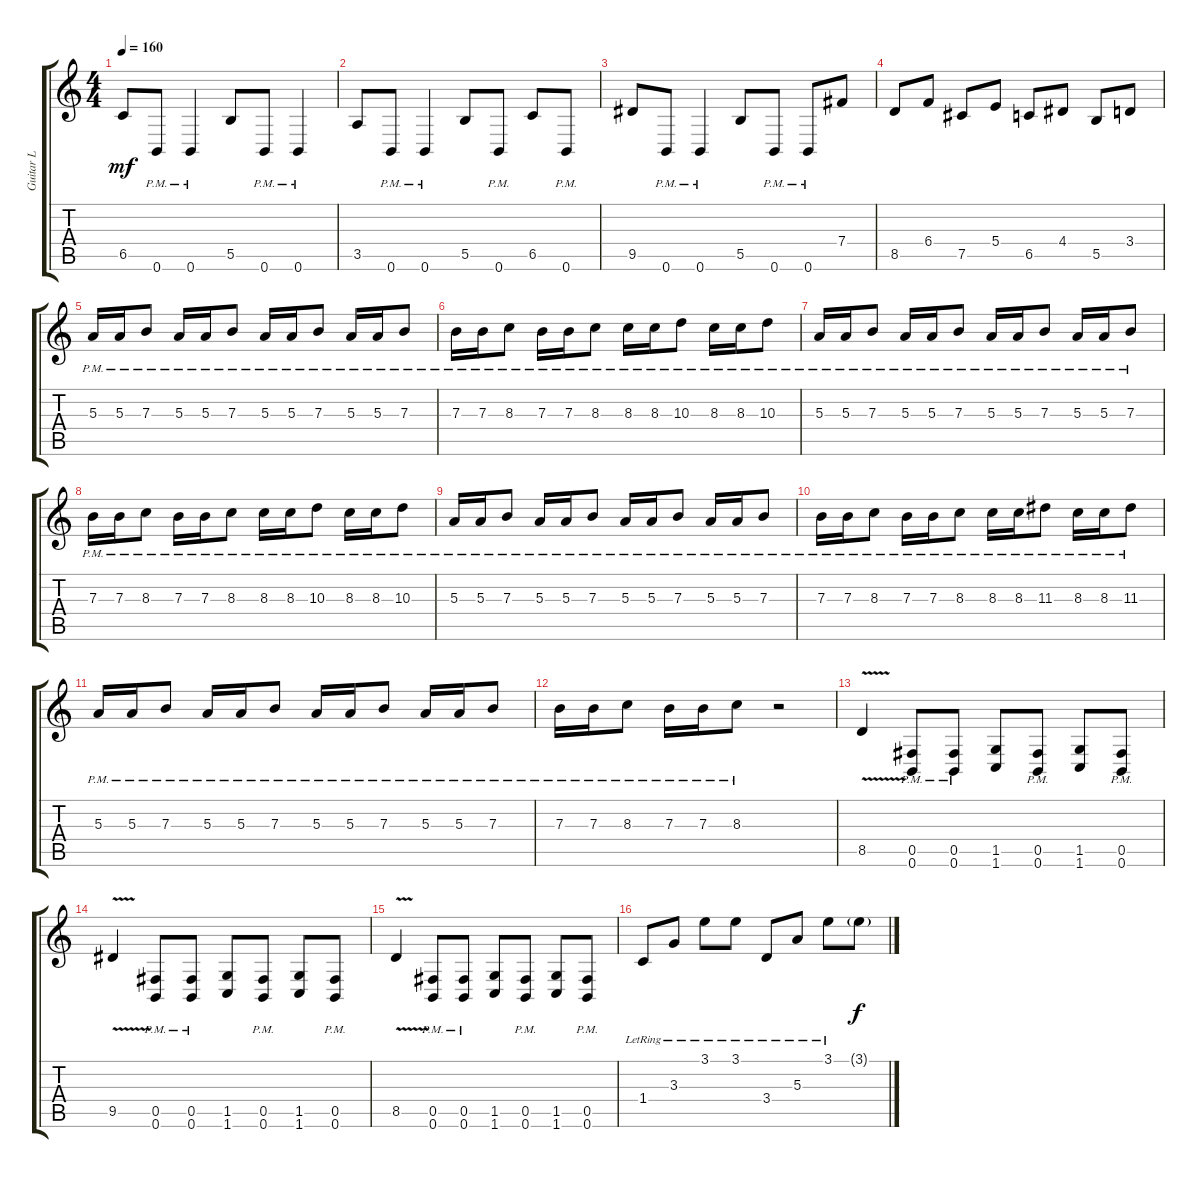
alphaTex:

\track ("Guitar L" "Guitar L") {instrument distortionguitar}
\staff {score tabs}
\tuning (Db4 Ab3 E3 B2 Gb2 B1) {hide}
\ts (4 4)
\tempo 160
\clef g2
\ks c
6.5.8{dy mf} 0.6{pm}.8 0.6{pm}.4 5.5.8 0.6{pm}.8 0.6{pm}.4 |
3.5.8 0.6{pm}.8 0.6{pm}.4 5.5.8 0.6{pm}.8 6.5.8 0.6{pm}.8 |
9.5.8 0.6{pm}.8 0.6{pm}.4 5.5.8 0.6{pm}.8 0.6{pm}.8 7.4.8 |
8.5.8 6.4.8 7.5.8 5.4.8 6.5.8 4.4.8 5.5.8 3.4.8 |
5.3{pm}.16 5.3{pm}.16 7.3{pm}.8 5.3{pm}.16 5.3{pm}.16 7.3{pm}.8 5.3{pm}.16 5.3{pm}.16 7.3{pm}.8 5.3{pm}.16 5.3{pm}.16 7.3{pm}.8 |
7.3{pm}.16 7.3{pm}.16 8.3{pm}.8 7.3{pm}.16 7.3{pm}.16 8.3{pm}.8 8.3{pm}.16 8.3{pm}.16 10.3{pm}.8 8.3{pm}.16 8.3{pm}.16 10.3{pm}.8 |
5.3{pm}.16 5.3{pm}.16 7.3{pm}.8 5.3{pm}.16 5.3{pm}.16 7.3{pm}.8 5.3{pm}.16 5.3{pm}.16 7.3{pm}.8 5.3{pm}.16 5.3{pm}.16 7.3{pm}.8 |
7.3{pm}.16 7.3{pm}.16 8.3{pm}.8 7.3{pm}.16 7.3{pm}.16 8.3{pm}.8 8.3{pm}.16 8.3{pm}.16 10.3{pm}.8 8.3{pm}.16 8.3{pm}.16 10.3{pm}.8 |
5.3{pm}.16 5.3{pm}.16 7.3{pm}.8 5.3{pm}.16 5.3{pm}.16 7.3{pm}.8 5.3{pm}.16 5.3{pm}.16 7.3{pm}.8 5.3{pm}.16 5.3{pm}.16 7.3{pm}.8 |
7.3{pm}.16 7.3{pm}.16 8.3{pm}.8 7.3{pm}.16 7.3{pm}.16 8.3{pm}.8 8.3{pm}.16 8.3{pm}.16 11.3{pm}.8 8.3{pm}.16 8.3{pm}.16 11.3{pm}.8 |
5.3{pm}.16 5.3{pm}.16 7.3{pm}.8 5.3{pm}.16 5.3{pm}.16 7.3{pm}.8 5.3{pm}.16 5.3{pm}.16 7.3{pm}.8 5.3{pm}.16 5.3{pm}.16 7.3{pm}.8 |
7.3{pm}.16 7.3{pm}.16 8.3{pm}.8 7.3{pm}.16 7.3{pm}.16 8.3{pm}.8 r.2 |
8.5{v}.4 (0.5{pm} 0.6{pm}).8 (0.5{pm} 0.6{pm}).8 (1.5 1.6).8 (0.5{pm} 0.6{pm}).8 (1.5 1.6).8 (0.5{pm} 0.6{pm}).8 |
9.5{v}.4 (0.5{pm} 0.6{pm}).8 (0.5{pm} 0.6{pm}).8 (1.5 1.6).8 (0.5{pm} 0.6{pm}).8 (1.5 1.6).8 (0.5{pm} 0.6{pm}).8 |
8.5{v}.4 (0.5{pm} 0.6{pm}).8 (0.5{pm} 0.6{pm}).8 (1.5 1.6).8 (0.5{pm} 0.6{pm}).8 (1.5 1.6).8 (0.5{pm} 0.6{pm}).8 |
1.4{lr}.8 3.3{lr}.8 3.1{lr}.8 3.1{lr}.8 3.4{lr}.8 5.3{lr}.8 3.1{lr}.8 3.1{g}.8{dy f}
